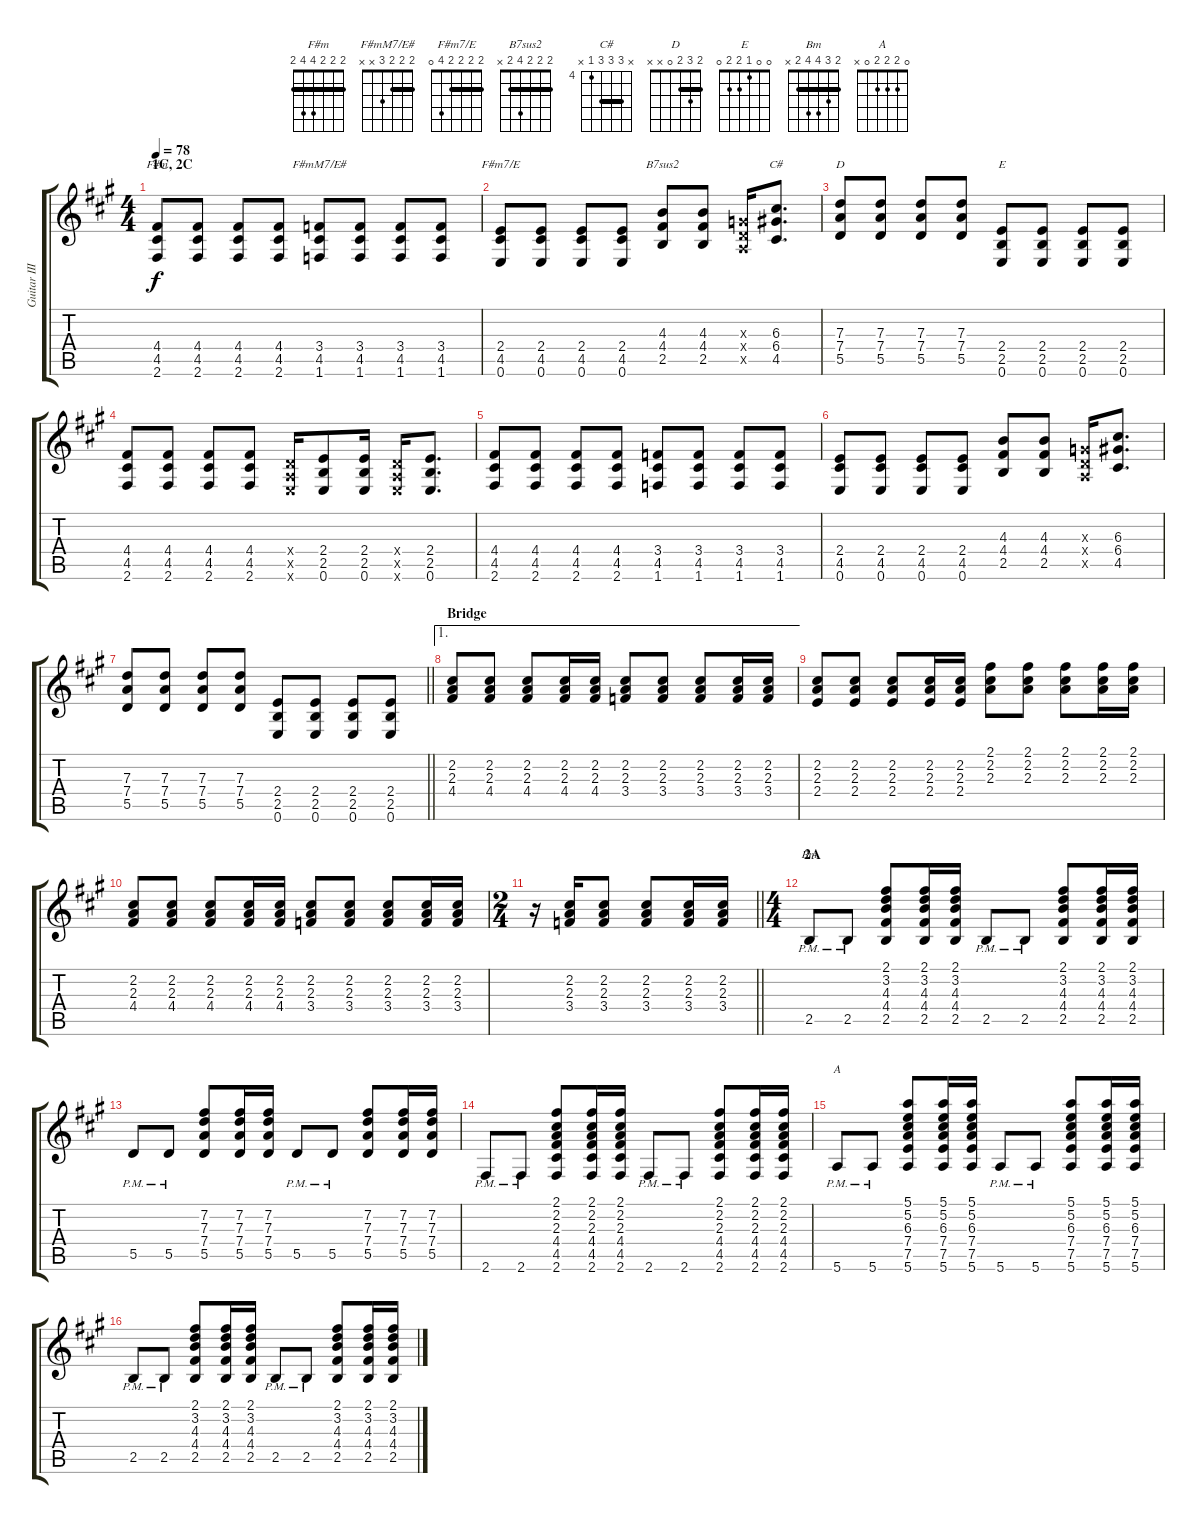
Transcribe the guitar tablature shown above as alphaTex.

\track ("Guitar III" "Guitar III") {instrument overdrivenguitar}
\staff {score tabs}
\tuning (E4 B3 G3 D3 A2 E2) {hide}
\chord ("F#m" 2 2 2 4 4 2) {barre 2}
\chord ("F#mM7/E#" 2 2 2 3 x x) {barre 2}
\chord ("F#m7/E" 2 2 2 2 4 0) {barre 2}
\chord ("B7sus2" 2 2 2 4 2 x) {barre 2}
\chord ("C#" x 6 6 6 4 x) {firstfret 4 barre 6}
\chord ("D" 2 3 2 0 x x) {barre 2}
\chord ("E" 0 0 1 2 2 0)
\chord ("Bm" 2 3 4 4 2 x) {barre 2}
\chord ("A" 0 2 2 2 0 x)
\ts (4 4)
\section ("" "1C, 2C")
\tempo 78
\clef g2
\ks f#minor
(4.4 4.5 2.6).8{ch "F#m" dy f} (4.4 4.5 2.6).8 (4.4 4.5 2.6).8 (4.4 4.5 2.6).8 (3.4 4.5 1.6).8{ch "F#mM7/E#"} (3.4 4.5 1.6).8 (3.4 4.5 1.6).8 (3.4 4.5 1.6).8 |
(2.4 4.5 0.6).8{ch "F#m7/E"} (2.4 4.5 0.6).8 (2.4 4.5 0.6).8 (2.4 4.5 0.6).8 (4.3 4.4 2.5).8{ch "B7sus2"} (4.3 4.4 2.5).8 (0.3{x} 0.4{x} 0.5{x}).16 (6.3 6.4 4.5).8{d ch "C#"} |
(7.3 7.4 5.5).8{ch "D"} (7.3 7.4 5.5).8 (7.3 7.4 5.5).8 (7.3 7.4 5.5).8 (2.4 2.5 0.6).8{ch "E"} (2.4 2.5 0.6).8 (2.4 2.5 0.6).8 (2.4 2.5 0.6).8 |
(4.4 4.5 2.6).8 (4.4 4.5 2.6).8 (4.4 4.5 2.6).8 (4.4 4.5 2.6).8 (0.4{x} 0.5{x} 0.6{x}).16 (2.4 2.5 0.6).8 (2.4 2.5 0.6).16 (0.4{x} 0.5{x} 0.6{x}).16 (2.4 2.5 0.6).8{d} |
(4.4 4.5 2.6).8 (4.4 4.5 2.6).8 (4.4 4.5 2.6).8 (4.4 4.5 2.6).8 (3.4 4.5 1.6).8 (3.4 4.5 1.6).8 (3.4 4.5 1.6).8 (3.4 4.5 1.6).8 |
(2.4 4.5 0.6).8 (2.4 4.5 0.6).8 (2.4 4.5 0.6).8 (2.4 4.5 0.6).8 (4.3 4.4 2.5).8 (4.3 4.4 2.5).8 (0.3{x} 0.4{x} 0.5{x}).16 (6.3 6.4 4.5).8{d} |
\barLineRight lightlight
(7.3 7.4 5.5).8 (7.3 7.4 5.5).8 (7.3 7.4 5.5).8 (7.3 7.4 5.5).8 (2.4 2.5 0.6).8 (2.4 2.5 0.6).8 (2.4 2.5 0.6).8 (2.4 2.5 0.6).8 |
\ae 1
\section ("" "Bridge")
(2.2 2.3 4.4).8 (2.2 2.3 4.4).8 (2.2 2.3 4.4).8 (2.2 2.3 4.4).16 (2.2 2.3 4.4).16 (2.2 2.3 3.4).8 (2.2 2.3 3.4).8 (2.2 2.3 3.4).8 (2.2 2.3 3.4).16 (2.2 2.3 3.4).16 |
(2.2 2.3 2.4).8 (2.2 2.3 2.4).8 (2.2 2.3 2.4).8 (2.2 2.3 2.4).16 (2.2 2.3 2.4).16 (2.1 2.2 2.3).8 (2.1 2.2 2.3).8 (2.1 2.2 2.3).8 (2.1 2.2 2.3).16 (2.1 2.2 2.3).16 |
(2.2 2.3 4.4).8 (2.2 2.3 4.4).8 (2.2 2.3 4.4).8 (2.2 2.3 4.4).16 (2.2 2.3 4.4).16 (2.2 2.3 3.4).8 (2.2 2.3 3.4).8 (2.2 2.3 3.4).8 (2.2 2.3 3.4).16 (2.2 2.3 3.4).16 |
\ts (2 4)
\barLineRight lightlight
r.16 (2.2 2.3 3.4).16 (2.2 2.3 3.4).8 (2.2 2.3 3.4).8 (2.2 2.3 3.4).16 (2.2 2.3 3.4).16 |
\ts (4 4)
\section ("" "2A")
2.5{pm}.8{ch "Bm"} 2.5{pm}.8 (2.1 3.2 4.3 4.4 2.5).8 (2.1 3.2 4.3 4.4 2.5).16 (2.1 3.2 4.3 4.4 2.5).16 2.5{pm}.8 2.5{pm}.8 (2.1 3.2 4.3 4.4 2.5).8 (2.1 3.2 4.3 4.4 2.5).16 (2.1 3.2 4.3 4.4 2.5).16 |
5.5{pm}.8 5.5{pm}.8 (7.2 7.3 7.4 5.5).8 (7.2 7.3 7.4 5.5).16 (7.2 7.3 7.4 5.5).16 5.5{pm}.8 5.5{pm}.8 (7.2 7.3 7.4 5.5).8 (7.2 7.3 7.4 5.5).16 (7.2 7.3 7.4 5.5).16 |
2.6{pm}.8 2.6{pm}.8 (2.1 2.2 2.3 4.4 4.5 2.6).8 (2.1 2.2 2.3 4.4 4.5 2.6).16 (2.1 2.2 2.3 4.4 4.5 2.6).16 2.6{pm}.8 2.6{pm}.8 (2.1 2.2 2.3 4.4 4.5 2.6).8 (2.1 2.2 2.3 4.4 4.5 2.6).16 (2.1 2.2 2.3 4.4 4.5 2.6).16 |
5.6{pm}.8{ch "A"} 5.6{pm}.8 (5.1 5.2 6.3 7.4 7.5 5.6).8 (5.1 5.2 6.3 7.4 7.5 5.6).16 (5.1 5.2 6.3 7.4 7.5 5.6).16 5.6{pm}.8 5.6{pm}.8 (5.1 5.2 6.3 7.4 7.5 5.6).8 (5.1 5.2 6.3 7.4 7.5 5.6).16 (5.1 5.2 6.3 7.4 7.5 5.6).16 |
2.5{pm}.8 2.5{pm}.8 (2.1 3.2 4.3 4.4 2.5).8 (2.1 3.2 4.3 4.4 2.5).16 (2.1 3.2 4.3 4.4 2.5).16 2.5{pm}.8 2.5{pm}.8 (2.1 3.2 4.3 4.4 2.5).8 (2.1 3.2 4.3 4.4 2.5).16 (2.1 3.2 4.3 4.4 2.5).16
